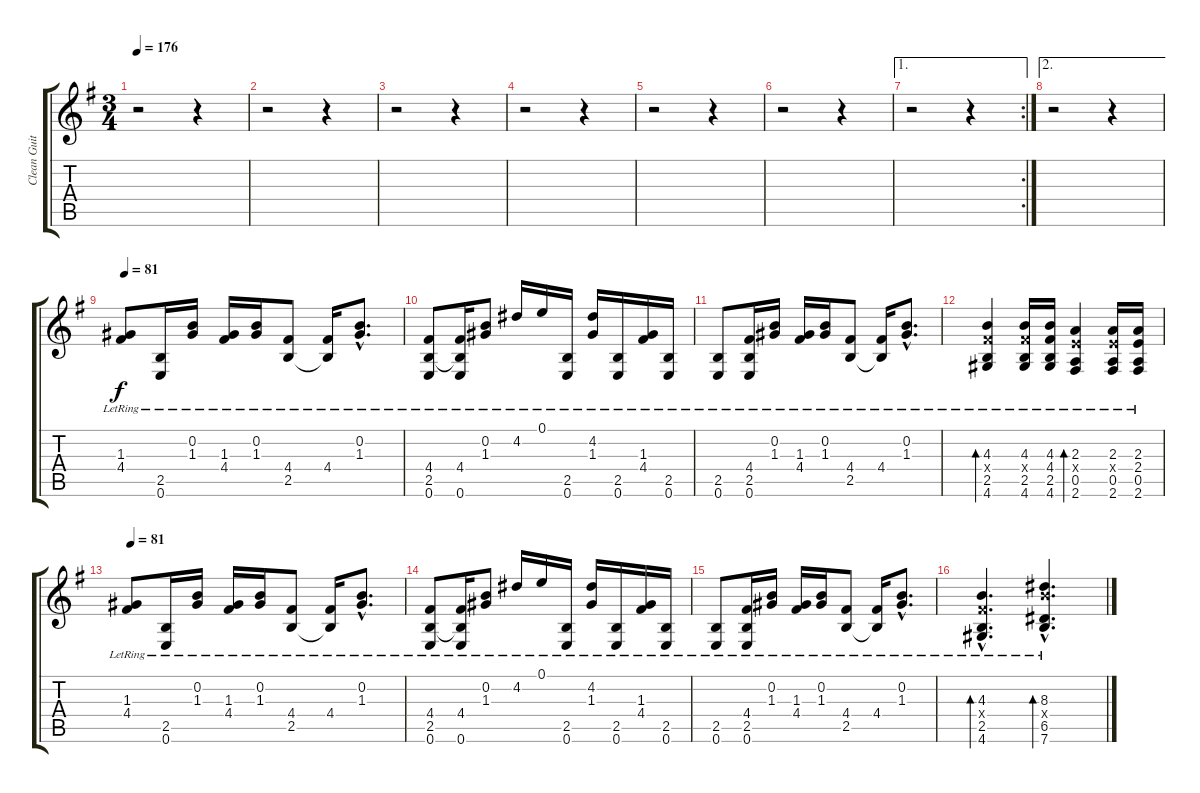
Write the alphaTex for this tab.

\track ("Clean Guitar L" "Clean Guit") {instrument electricguitarjazz}
\staff {score tabs}
\tuning (E4 B3 G3 D3 A2 E2) {hide}
\ts (3 4)
\tempo 176
\clef g2
\ks g
r.2{dy f} r.4 |
r.2 r.4 |
r.2 r.4 |
r.2 r.4 |
r.2 r.4 |
r.2 r.4 |
\ae 1
\rc 2
r.2 r.4 |
\ae 2
r.2 r.4 |
\tempo 81
(1.3{lr} 4.4{lr}).8 (2.5{lr} 0.6{lr}).16 (0.2{lr} 1.3{lr}).16 (1.3{lr} 4.4{lr}).16 (0.2{lr} 1.3{lr}).16 (4.4{lr} 2.5{lr}).8 (4.4{lr} 2.5{t}).16 (0.2{hac lr} 1.3{hac lr}).8{d} |
(4.4{lr} 2.5{lr} 0.6{lr}).8 (4.4{lr} 2.5{t} 0.6{lr}).16 (0.2{lr} 1.3{lr}).8 4.2{lr}.16 0.1{lr}.16 (2.5{lr} 0.6{lr}).16 (4.2{lr} 1.3{lr}).16 (2.5{lr} 0.6{lr}).16 (1.3{lr} 4.4{lr}).16 (2.5{lr} 0.6{lr}).16 |
(2.5{lr} 0.6{lr}).8 (4.4{lr} 2.5{lr} 0.6{lr}).16 (0.2{lr} 1.3{lr}).16 (1.3{lr} 4.4{lr}).16 (0.2{lr} 1.3{lr}).16 (4.4{lr} 2.5{lr}).8 (4.4{lr} 2.5{t}).16 (0.2{hac lr} 1.3{hac lr}).8{d} |
(4.3{lr} 4.4{x} 2.5{lr} 4.6{lr}).4{bd 30} (4.3{lr} 4.4{x} 2.5{lr} 4.6{lr}).16 (4.3{lr} 4.4{lr} 2.5{lr} 4.6{lr}).16 (2.3{lr} 2.4{x} 0.5{lr} 2.6{lr}).4{bd 30} (2.3{lr} 2.4{x} 0.5{lr} 2.6{lr}).16 (2.3{lr} 2.4{lr} 0.5{lr} 2.6{lr}).16 |
\tempo 81
(1.3{lr} 4.4{lr}).8 (2.5{lr} 0.6{lr}).16 (0.2{lr} 1.3{lr}).16 (1.3{lr} 4.4{lr}).16 (0.2{lr} 1.3{lr}).16 (4.4{lr} 2.5{lr}).8 (4.4{lr} 2.5{t}).16 (0.2{hac lr} 1.3{hac lr}).8{d} |
(4.4{lr} 2.5{lr} 0.6{lr}).8 (4.4{lr} 2.5{t} 0.6{lr}).16 (0.2{lr} 1.3{lr}).8 4.2{lr}.16 0.1{lr}.16 (2.5{lr} 0.6{lr}).16 (4.2{lr} 1.3{lr}).16 (2.5{lr} 0.6{lr}).16 (1.3{lr} 4.4{lr}).16 (2.5{lr} 0.6{lr}).16 |
(2.5{lr} 0.6{lr}).8 (4.4{lr} 2.5{lr} 0.6{lr}).16 (0.2{lr} 1.3{lr}).16 (1.3{lr} 4.4{lr}).16 (0.2{lr} 1.3{lr}).16 (4.4{lr} 2.5{lr}).8 (4.4{lr} 2.5{t}).16 (0.2{hac lr} 1.3{hac lr}).8{d} |
(4.3{hac lr} 4.4{hac x} 2.5{hac lr} 4.6{hac lr}).4{d bd 30} (8.3{hac lr} 9.4{hac x} 6.5{hac lr} 7.6{hac lr}).4{d bd 30}
